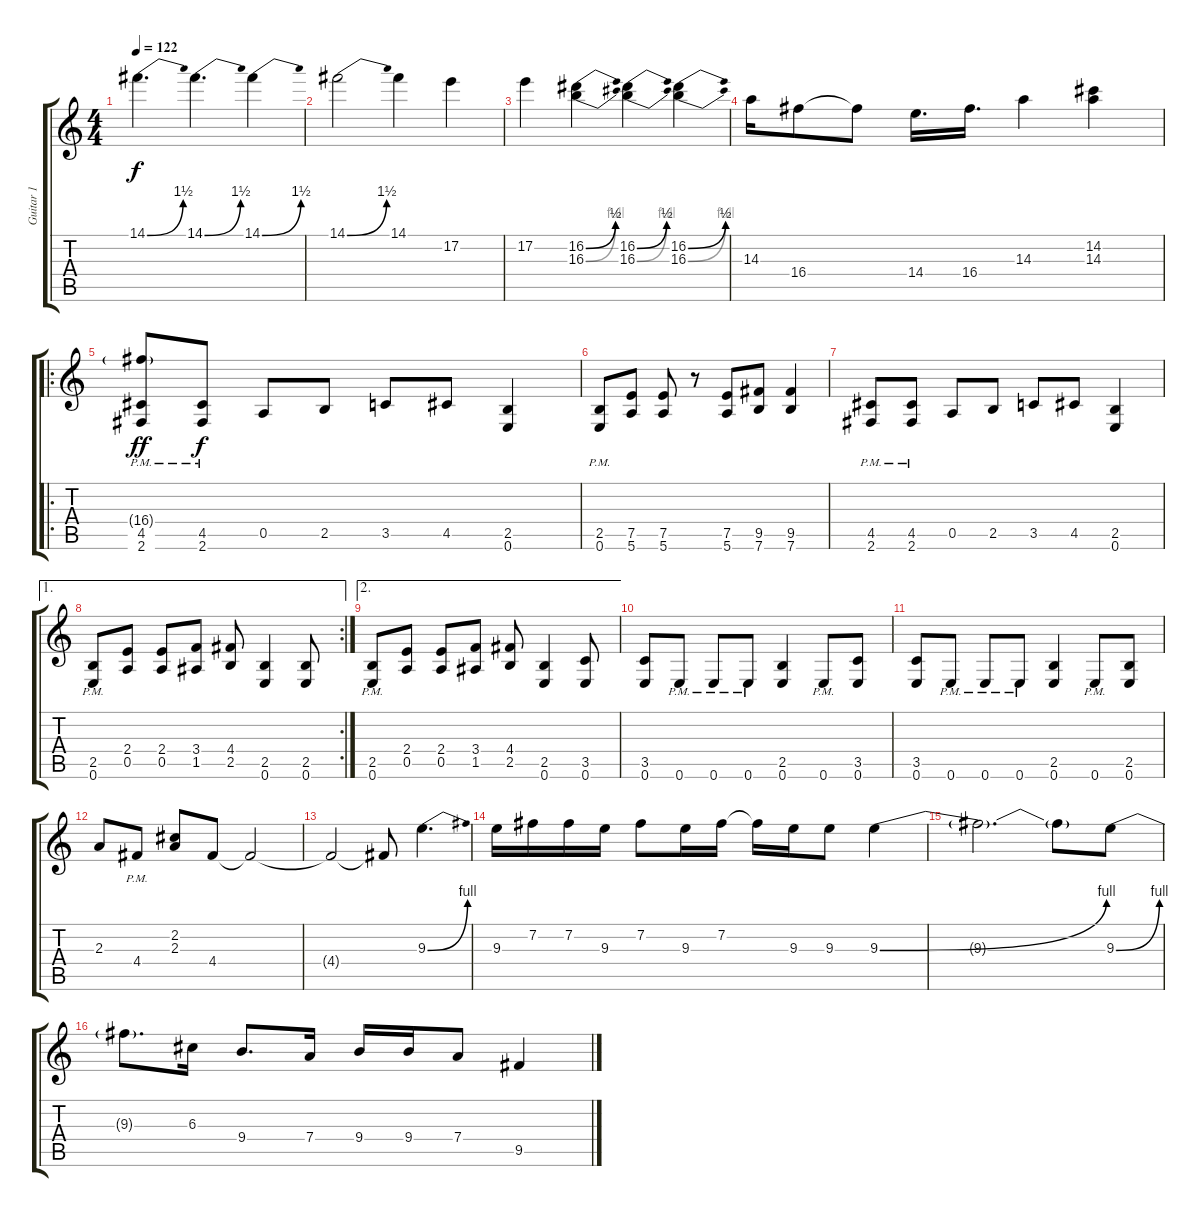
\track ("Guitar 1" "Guitar 1") {instrument distortionguitar}
\staff {score tabs}
\tuning (E4 B3 G3 D3 A2 E2) {hide}
\ts (4 4)
\tempo 122
\clef g2
\ks aminor
14.1{be (bend 0 0 60 6)}.4{d dy f} 14.1{be (bend 0 0 60 6)}.4{d} 14.1{be (bend 0 0 60 6)}.4 |
14.1{be (bend 0 0 60 6)}.2 14.1.4 17.2.4 |
17.2.4 (16.2{be (bend 0 0 60 2)} 16.3{be (bend 0 0 60 4)}).4 (16.2{be (bend 0 0 60 2)} 16.3{be (bend 0 0 60 4)}).4 (16.2{be (bend 0 0 60 2)} 16.3{be (bend 0 0 60 4)}).4 |
14.3.16 16.4.8 16.4{t}.8 14.4.16{d} 16.4.16{d} 14.3.4 (14.2 14.3).4 |
\ro
(16.4{g} 4.5{pm} 2.6{pm}).8{dy ff} (4.5{pm} 2.6{pm}).8{dy f} 0.5.8 2.5.8 3.5.8 4.5.8 (2.5 0.6).4 |
(2.5{pm} 0.6{pm}).8 (7.5 5.6).8 (7.5 5.6).8 r.8 (7.5 5.6).8 (9.5 7.6).8 (9.5 7.6).4 |
(4.5{pm} 2.6{pm}).8 (4.5{pm} 2.6{pm}).8 0.5.8 2.5.8 3.5.8 4.5.8 (2.5 0.6).4 |
\ae 1
\rc 2
(2.5{pm} 0.6{pm}).8 (2.4 0.5).8 (2.4 0.5).8 (3.4 1.5).8 (4.4 2.5).8 (2.5 0.6).4 (2.5 0.6).8 |
\ae 2
(2.5{pm} 0.6{pm}).8 (2.4 0.5).8 (2.4 0.5).8 (3.4 1.5).8 (4.4 2.5).8 (2.5 0.6).4 (3.5 0.6).8 |
(3.5 0.6).8 0.6{pm}.8 0.6{pm}.8 0.6{pm}.8 (2.5 0.6).4 0.6{pm}.8 (3.5 0.6).8 |
(3.5 0.6).8 0.6{pm}.8 0.6{pm}.8 0.6{pm}.8 (2.5 0.6).4 0.6{pm}.8 (2.5 0.6).8 |
2.3.8 4.4{pm}.8 (2.2 2.3).8 4.4.8 4.4{t}.2 |
4.4{t}.2 4.4{t}.8 9.3{be (bend 0 0 60 4)}.4{d} |
9.3.16 7.2.16 7.2.16 9.3.16 7.2.8 9.3.16 7.2.16 7.2{t}.16 9.3.16 9.3.8 9.3{be (bend 0 0 60 4)}.4 |
9.3{t}.2{d} 9.3{t}.8 9.3{be (bend 0 0 60 4)}.8 |
9.3{t}.8{d} 6.3.16 9.4.8{d} 7.4.16 9.4.16 9.4.16 7.4.8 9.5.4
